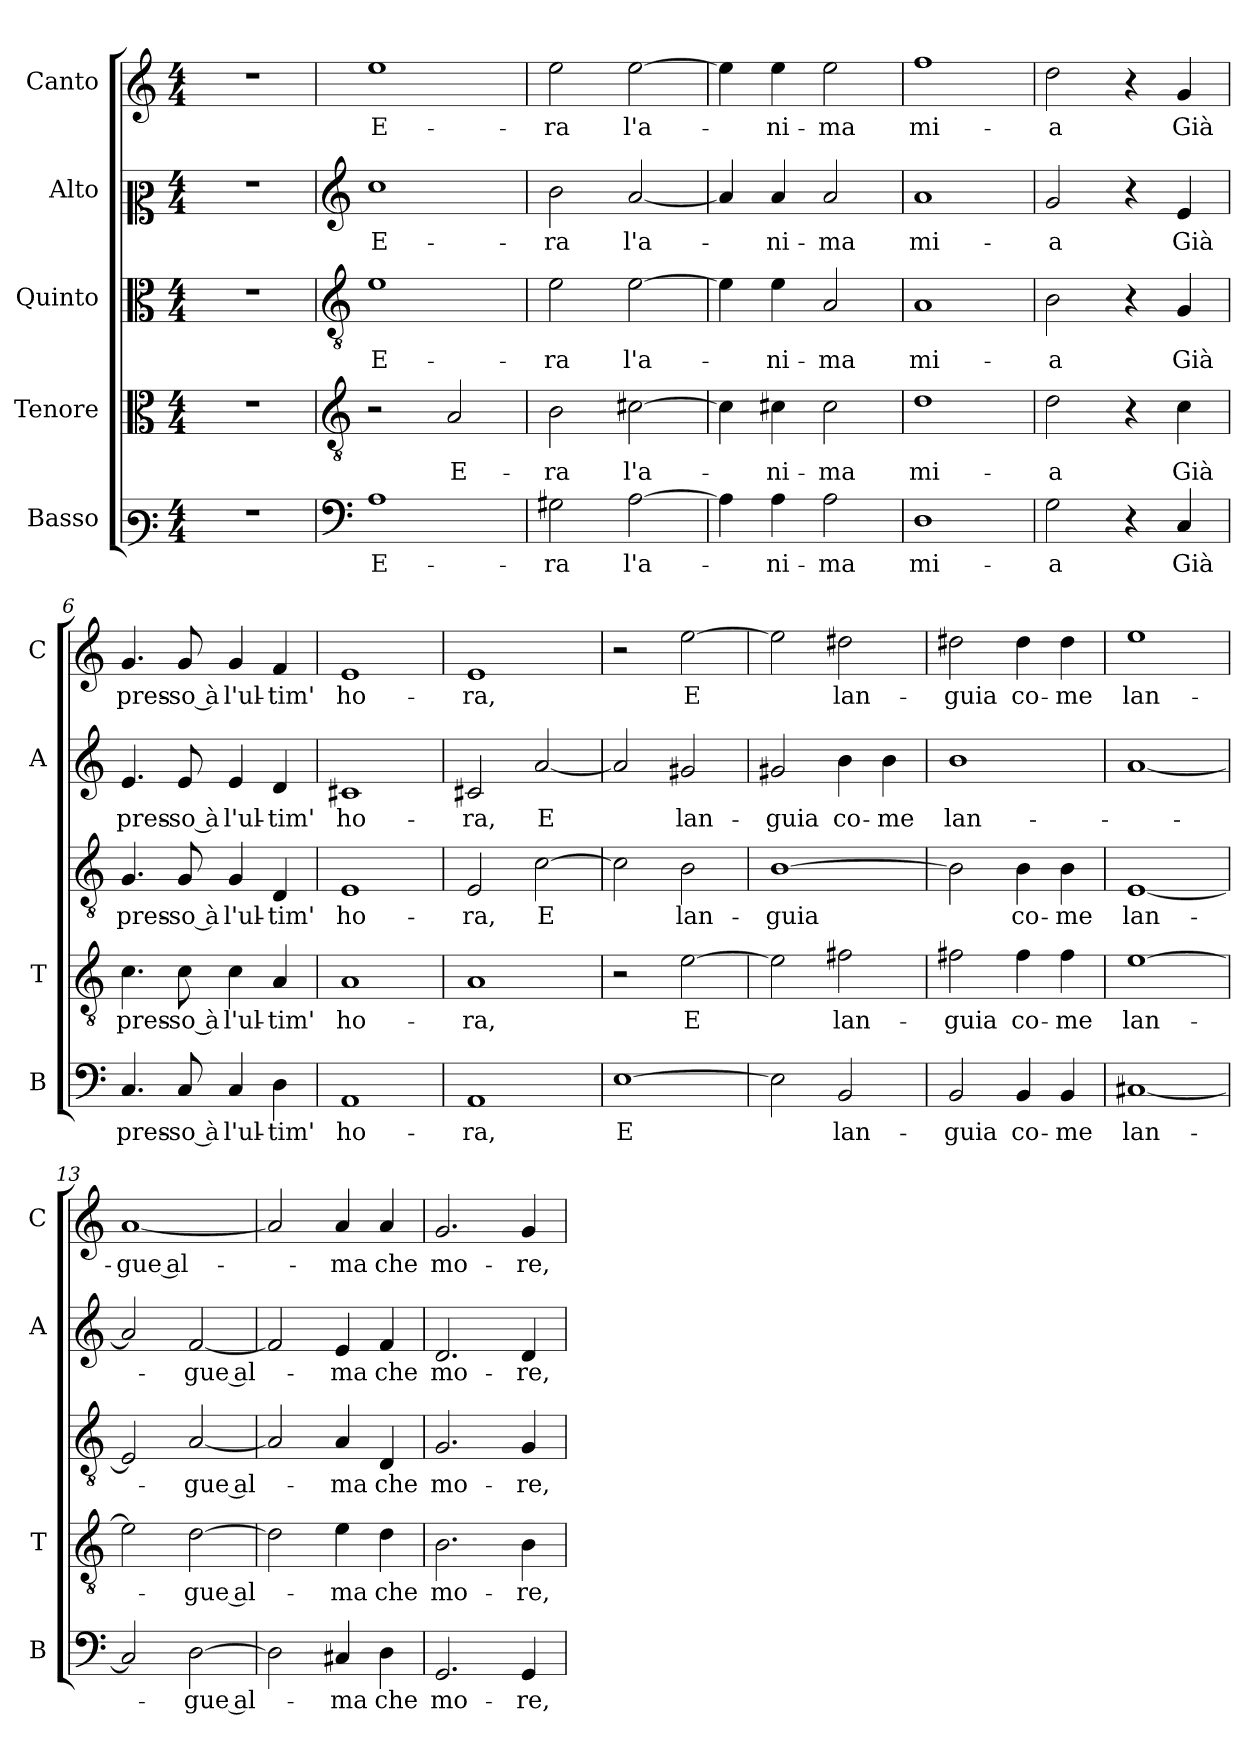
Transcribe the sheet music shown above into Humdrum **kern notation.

**kern	**text	**kern	**text	**kern	**text	**kern	**text	**kern	**text
*part5	*part5	*part4	*part4	*part3	*part3	*part2	*part2	*part1	*part1
*staff5	*staff5	*staff4	*staff4	*staff3	*staff3	*staff2	*staff2	*staff1	*staff1
*I"Basso	*	*I"Tenore	*	*I"Quinto	*	*I"Alto	*	*I"Canto	*
*I'B	*	*I'T	*	*	*	*I'A	*	*I'C	*
*clefF3	*	*clefC3	*	*clefC3	*	*clefC2	*	*clefG2	*
*k[]	*	*k[]	*	*k[]	*	*k[]	*	*k[]	*
*C:	*	*C:	*	*C:	*	*C:	*	*C:	*
*M4/4	*	*M4/4	*	*M4/4	*	*M4/4	*	*M4/4	*
=	=	=	=	=	=	=	=	=	=
1r	.	1r	.	1r	.	1r	.	1r	.
=1	=1	=1	=1	=1	=1	=1	=1	=1	=1
*clefF4	*	*clefGv2	*	*clefGv2	*	*clefG2	*	*	*
!	!LO:LY:b	!	!	!	!LO:LY:b	!	!LO:LY:b	!	!LO:LY:b
1A	E-	2r	.	1e	E-	1cc	E-	1ee	E-
!	!	!	!LO:LY:b	!	!	!	!	!	!
.	.	2A/	E-	.	.	.	.	.	.
=2	=2	=2	=2	=2	=2	=2	=2	=2	=2
!	!LO:LY:b	!	!LO:LY:b	!	!LO:LY:b	!	!LO:LY:b	!	!LO:LY:b
2G#X\	-ra	2B\	-ra	2e\	-ra	2b\	-ra	2ee\	-ra
!	!LO:LY:b	!	!LO:LY:b	!	!LO:LY:b	!	!LO:LY:b	!	!LO:LY:b
[2A\	l'a-	[2c#X\	l'a-	[2e\	l'a-	[2a/	l'a-	[2ee\	l'a-
=3	=3	=3	=3	=3	=3	=3	=3	=3	=3
4A\]	.	4c#\]	.	4e\]	.	4a/]	.	4ee\]	.
!	!LO:LY:b	!	!LO:LY:b	!	!LO:LY:b	!	!LO:LY:b	!	!LO:LY:b
4A\	-ni-	4c#X\	-ni-	4e\	-ni-	4a/	-ni-	4ee\	-ni-
!	!LO:LY:b	!	!LO:LY:b	!	!LO:LY:b	!	!LO:LY:b	!	!LO:LY:b
2A\	-ma	2c#\	-ma	2A/	-ma	2a/	-ma	2ee\	-ma
=4	=4	=4	=4	=4	=4	=4	=4	=4	=4
!	!LO:LY:b	!	!LO:LY:b	!	!LO:LY:b	!	!LO:LY:b	!	!LO:LY:b
1D	mi-	1d	mi-	1A	mi-	1a	mi-	1ff	mi-
=5	=5	=5	=5	=5	=5	=5	=5	=5	=5
!	!LO:LY:b	!	!LO:LY:b	!	!LO:LY:b	!	!LO:LY:b	!	!LO:LY:b
2G\	-a	2d\	-a	2B\	-a	2g/	-a	2dd\	-a
4r	.	4r	.	4r	.	4r	.	4r	.
!	!LO:LY:b	!	!LO:LY:b	!	!LO:LY:b	!	!LO:LY:b	!	!LO:LY:b
4C/	Già	4c\	Già	4G/	Già	4e/	Già	4g/	Già
=6	=6	=6	=6	=6	=6	=6	=6	=6	=6
!	!LO:LY:b	!	!LO:LY:b	!	!LO:LY:b	!	!LO:LY:b	!	!LO:LY:b
4.C/	pres-	4.c\	pres-	4.G/	pres-	4.e/	pres-	4.g/	pres-
!	!LO:LY:b	!	!LO:LY:b	!	!LO:LY:b	!	!LO:LY:b	!	!LO:LY:b
8C/	-so à	8c\	-so à	8G/	-so à	8e/	-so à	8g/	-so à
!	!LO:LY:b	!	!LO:LY:b	!	!LO:LY:b	!	!LO:LY:b	!	!LO:LY:b
4C/	l'ul-	4c\	l'ul-	4G/	l'ul-	4e/	l'ul-	4g/	l'ul-
!	!LO:LY:b	!	!LO:LY:b	!	!LO:LY:b	!	!LO:LY:b	!	!LO:LY:b
4D\	-tim'	4A/	-tim'	4D/	-tim'	4d/	-tim'	4f/	-tim'
=7	=7	=7	=7	=7	=7	=7	=7	=7	=7
!	!LO:LY:b	!	!LO:LY:b	!	!LO:LY:b	!	!LO:LY:b	!	!LO:LY:b
1AA	ho-	1A	ho-	1E	ho-	1c#X	ho-	1e	ho-
!!LO:LB:g=z
=8	=8	=8	=8	=8	=8	=8	=8	=8	=8
!	!LO:LY:b	!	!LO:LY:b	!	!LO:LY:b	!	!LO:LY:b	!	!LO:LY:b
1AA	-ra,	1A	-ra,	2E/	-ra,	2c#X/	-ra,	1e	-ra,
!	!	!	!	!	!LO:LY:b	!	!LO:LY:b	!	!
.	.	.	.	[2c\	E	[2a/	E	.	.
=9	=9	=9	=9	=9	=9	=9	=9	=9	=9
!	!LO:LY:b	!	!	!	!	!	!	!	!
[1E	E	2r	.	2c\]	.	2a/]	.	2r	.
!	!	!	!LO:LY:b	!	!LO:LY:b	!	!LO:LY:b	!	!LO:LY:b
.	.	[2e\	E	2B\	lan-	2g#X/	lan-	[2ee\	E
=10	=10	=10	=10	=10	=10	=10	=10	=10	=10
!	!	!	!	!	!LO:LY:b	!	!LO:LY:b	!	!
2E\]	.	2e\]	.	[1B	-guia	2g#X/	-guia	2ee\]	.
!	!LO:LY:b	!	!LO:LY:b	!	!	!	!LO:LY:b	!	!LO:LY:b
2BB/	lan-	2f#X\	lan-	.	.	4b\	co-	2dd#X\	lan-
!	!	!	!	!	!	!	!LO:LY:b	!	!
.	.	.	.	.	.	4b\	-me	.	.
=11	=11	=11	=11	=11	=11	=11	=11	=11	=11
!	!LO:LY:b	!	!LO:LY:b	!	!	!	!LO:LY:b	!	!LO:LY:b
2BB/	-guia	2f#X\	-guia	2B\]	.	1b	lan-	2dd#X\	-guia
!	!LO:LY:b	!	!LO:LY:b	!	!LO:LY:b	!	!	!	!LO:LY:b
4BB/	co-	4f#\	co-	4B\	co-	.	.	4dd#\	co-
!	!LO:LY:b	!	!LO:LY:b	!	!LO:LY:b	!	!	!	!LO:LY:b
4BB/	-me	4f#\	-me	4B\	-me	.	.	4dd#\	-me
=12	=12	=12	=12	=12	=12	=12	=12	=12	=12
!	!LO:LY:b	!	!LO:LY:b	!	!LO:LY:b	!	!	!	!LO:LY:b
[1C#X	lan-	[1e	lan-	[1E	lan-	[1a	.	1ee	lan-
=13	=13	=13	=13	=13	=13	=13	=13	=13	=13
!	!	!	!	!	!	!	!	!	!LO:LY:b
2C#/]	.	2e\]	.	2E/]	.	2a/]	.	[1a	-gue al-
!	!LO:LY:b	!	!LO:LY:b	!	!LO:LY:b	!	!LO:LY:b	!	!
[2D\	-gue al-	[2d\	-gue al-	[2A/	-gue al-	[2f/	-gue al-	.	.
=14	=14	=14	=14	=14	=14	=14	=14	=14	=14
2D\]	.	2d\]	.	2A/]	.	2f/]	.	2a/]	.
!	!LO:LY:b	!	!LO:LY:b	!	!LO:LY:b	!	!LO:LY:b	!	!LO:LY:b
4C#X/	-ma	4e\	-ma	4A/	-ma	4e/	-ma	4a/	-ma
!	!LO:LY:b	!	!LO:LY:b	!	!LO:LY:b	!	!LO:LY:b	!	!LO:LY:b
4D\	che	4d\	che	4D/	che	4f/	che	4a/	che
=15	=15	=15	=15	=15	=15	=15	=15	=15	=15
!	!LO:LY:b	!	!LO:LY:b	!	!LO:LY:b	!	!LO:LY:b	!	!LO:LY:b
2.GG/	mo-	2.B\	mo-	2.G/	mo-	2.d/	mo-	2.g/	mo-
!	!LO:LY:b	!	!LO:LY:b	!	!LO:LY:b	!	!LO:LY:b	!	!LO:LY:b
4GG/	-re,	4B\	-re,	4G/	-re,	4d/	-re,	4g/	-re,
=	=	=	=	=	=	=	=	=	=
*-	*-	*-	*-	*-	*-	*-	*-	*-	*-
